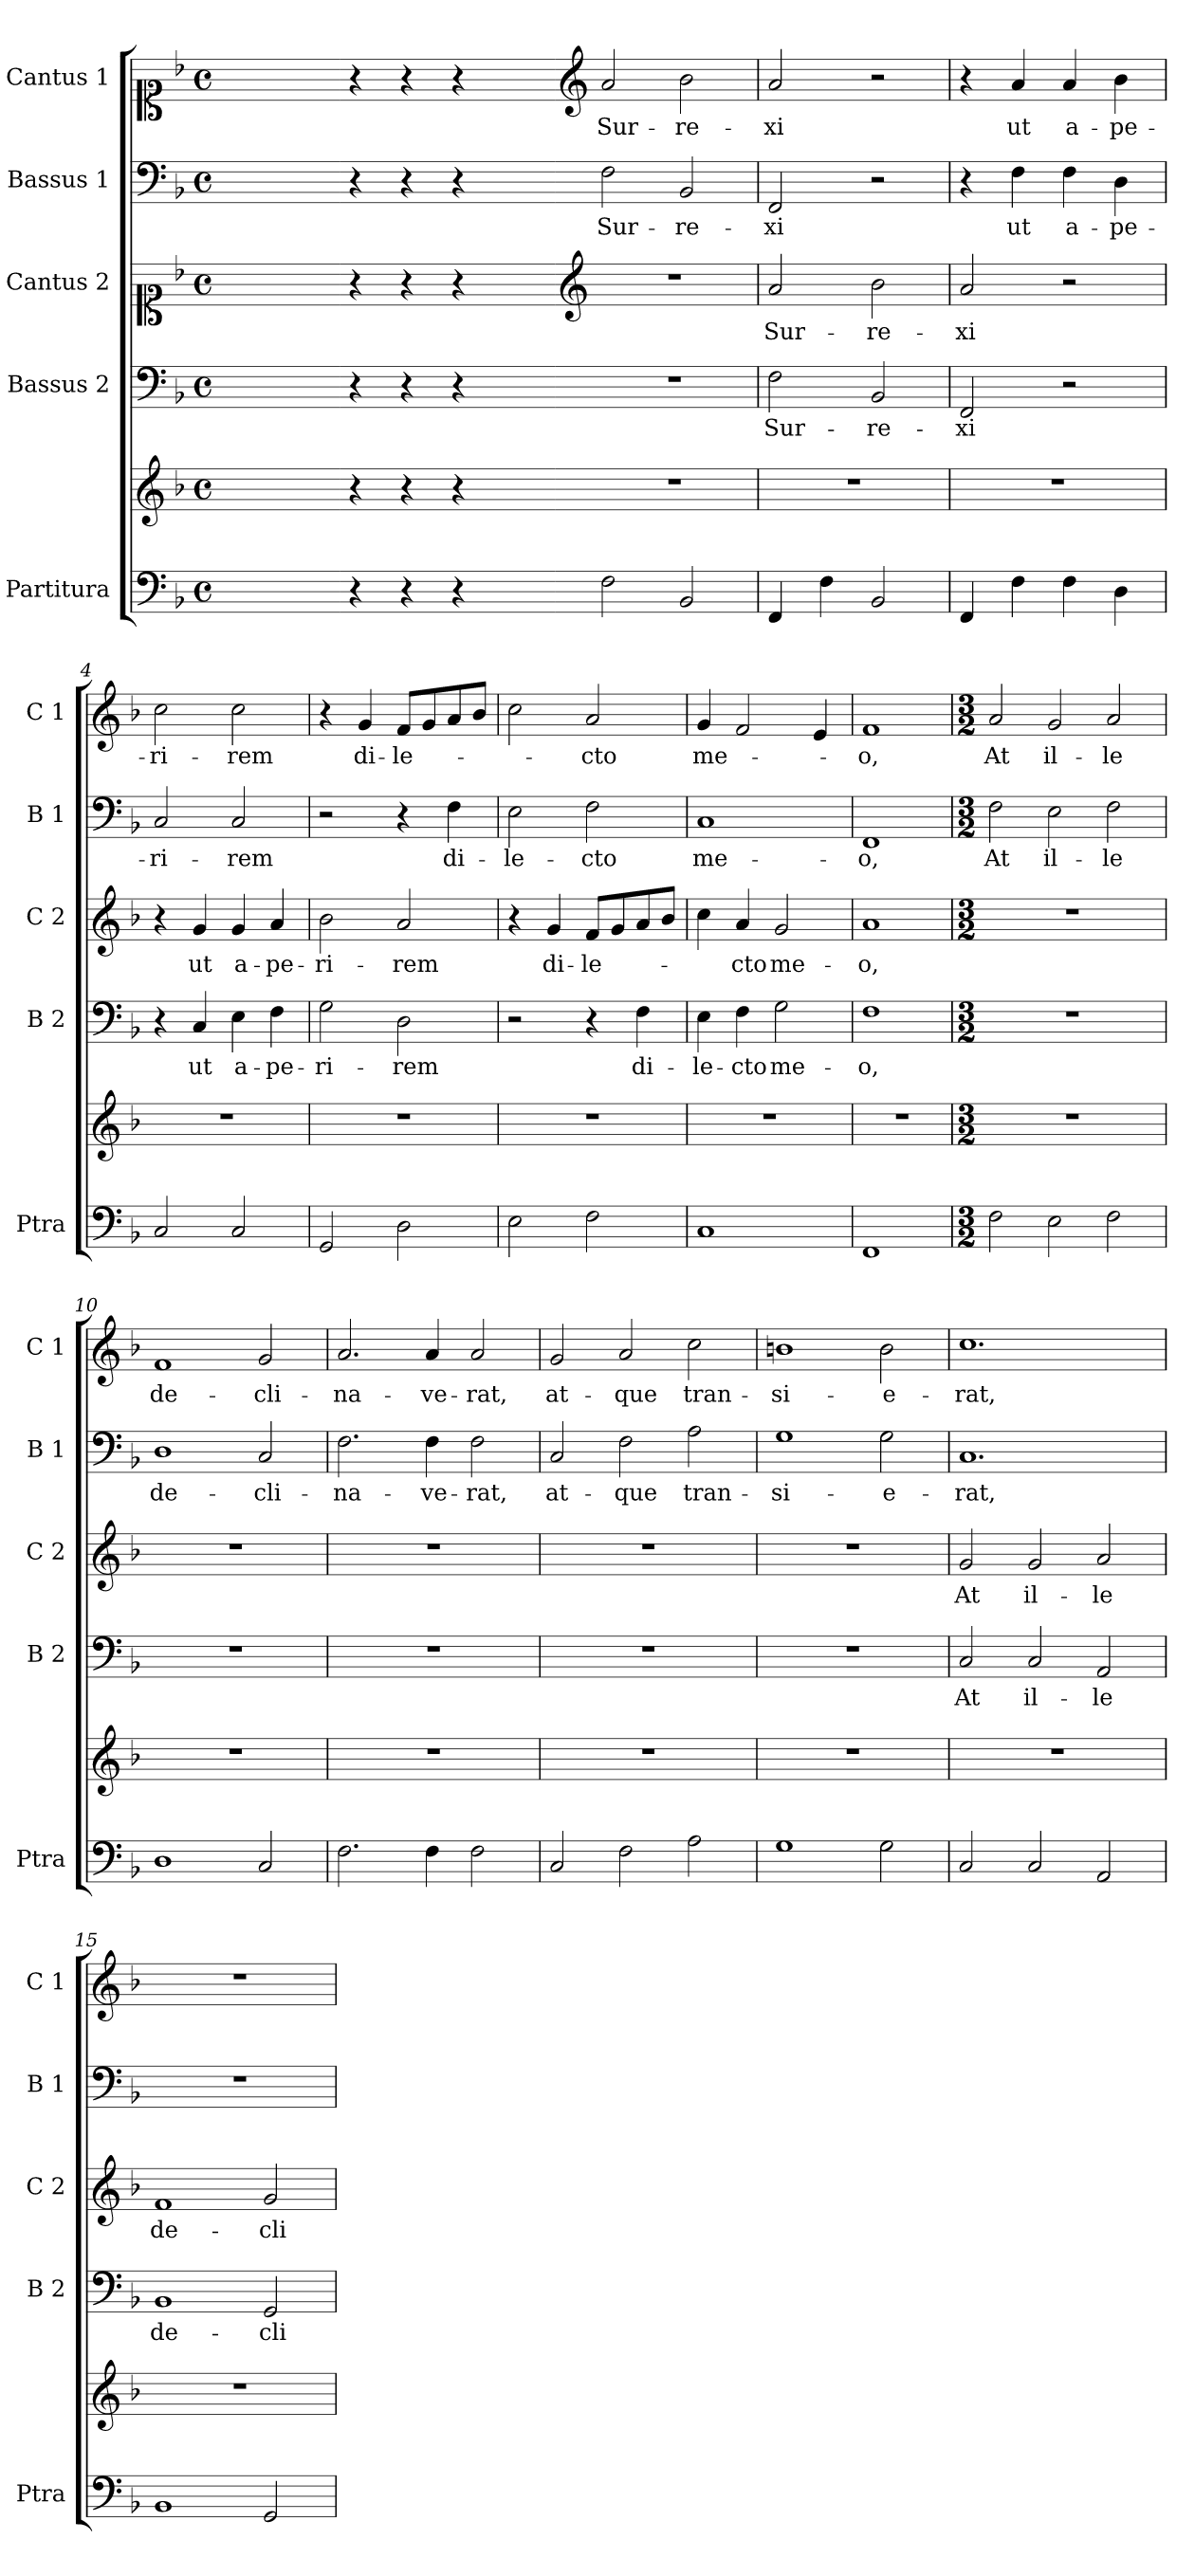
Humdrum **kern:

**kern	**kern	**kern	**text	**kern	**text	**kern	**text	**kern	**text
*part5	*part5	*part4	*part4	*part3	*part3	*part2	*part2	*part1	*part1
*staff6	*staff5	*staff4	*staff4	*staff3	*staff3	*staff2	*staff2	*staff1	*staff1
*I"Partitura	*	*I"Bassus 2	*	*I"Cantus 2	*	*I"Bassus 1	*	*I"Cantus 1	*
*I'Ptra	*	*I'B 2	*	*I'C 2	*	*I'B 1	*	*I'C 1	*
*clefF4	*clefG2	*clefF4	*	*clefC1	*	*clefF4	*	*clefC1	*
*k[b-]	*k[b-]	*k[b-]	*	*k[b-]	*	*k[b-]	*	*k[b-]	*
*F:	*F:	*F:	*	*F:	*	*F:	*	*F:	*
*M4/4	*M4/4	*M4/4	*	*M4/4	*	*M4/4	*	*M4/4	*
*met(c)	*met(c)	*met(c)	*	*met(c)	*	*met(c)	*	*met(c)	*
=	=	=	=	=	=	=	=	=	=
1ryy	1ryy	1ryy	.	1ryy	.	1ryy	.	1ryy	.
=1X-	=1X-	=1X-	=1X-	=1X-	=1X-	=1X-	=1X-	=1X-	=1X-
4r	4r	4r	.	4r	.	4r	.	4r	.
4r	4r	4r	.	4r	.	4r	.	4r	.
4r	4r	4r	.	4r	.	4r	.	4r	.
4ryy	4ryy	4ryy	.	4ryy	.	4ryy	.	4ryy	.
=1-	=1-	=1-	=1-	=1-	=1-	=1-	=1-	=1-	=1-
*	*	*	*	*clefG2	*	*	*	*clefG2	*
!	!	!	!	!	!	!	!LO:LY:b	!	!LO:LY:b
2F\	1r	1r	.	1r	.	2F\	Sur-	2a/	Sur-
!	!	!	!	!	!	!	!LO:LY:b	!	!LO:LY:b
2BB-/	.	.	.	.	.	2BB-/	-re-	2b-\	-re-
=2	=2	=2	=2	=2	=2	=2	=2	=2	=2
!	!	!	!LO:LY:b	!	!LO:LY:b	!	!LO:LY:b	!	!LO:LY:b
4FF/	1r	2F\	Sur-	2a/	Sur-	2FF/	-xi	2a/	-xi
4F\	.	.	.	.	.	.	.	.	.
!	!	!	!LO:LY:b	!	!LO:LY:b	!	!	!	!
2BB-/	.	2BB-/	-re-	2b-\	-re-	2r	.	2r	.
=3	=3	=3	=3	=3	=3	=3	=3	=3	=3
!	!	!	!LO:LY:b	!	!LO:LY:b	!	!	!	!
4FF/	1r	2FF/	-xi	2a/	-xi	4r	.	4r	.
!	!	!	!	!	!	!	!LO:LY:b	!	!LO:LY:b
4F\	.	.	.	.	.	4F\	ut	4a/	ut
!	!	!	!	!	!	!	!LO:LY:b	!	!LO:LY:b
4F\	.	2r	.	2r	.	4F\	a-	4a/	a-
!	!	!	!	!	!	!	!LO:LY:b	!	!LO:LY:b
4D\	.	.	.	.	.	4D\	-pe-	4b-\	-pe-
=4	=4	=4	=4	=4	=4	=4	=4	=4	=4
!	!	!	!	!	!	!	!LO:LY:b	!	!LO:LY:b
2C/	1r	4r	.	4r	.	2C/	-ri-	2cc\	-ri-
!	!	!	!LO:LY:b	!	!LO:LY:b	!	!	!	!
.	.	4C/	ut	4g/	ut	.	.	.	.
!	!	!	!LO:LY:b	!	!LO:LY:b	!	!LO:LY:b	!	!LO:LY:b
2C/	.	4E\	a-	4g/	a-	2C/	-rem	2cc\	-rem
!	!	!	!LO:LY:b	!	!LO:LY:b	!	!	!	!
.	.	4F\	-pe-	4a/	-pe-	.	.	.	.
=5	=5	=5	=5	=5	=5	=5	=5	=5	=5
!	!	!	!LO:LY:b	!	!LO:LY:b	!	!	!	!
2GG/	1r	2G\	-ri-	2b-\	-ri-	2r	.	4r	.
!	!	!	!	!	!	!	!	!	!LO:LY:b
.	.	.	.	.	.	.	.	4g/	di-
!	!	!	!LO:LY:b	!	!LO:LY:b	!	!	!	!LO:LY:b
2D\	.	2D\	-rem	2a/	-rem	4r	.	8f/L	-le-
.	.	.	.	.	.	.	.	8g/	.
!	!	!	!	!	!	!	!LO:LY:b	!	!
.	.	.	.	.	.	4F\	di-	8a/	.
.	.	.	.	.	.	.	.	8b-/J	.
=6	=6	=6	=6	=6	=6	=6	=6	=6	=6
!	!	!	!	!	!	!	!LO:LY:b	!	!
2E\	1r	2r	.	4r	.	2E\	-le-	2cc\	.
!	!	!	!	!	!LO:LY:b	!	!	!	!
.	.	.	.	4g/	di-	.	.	.	.
!	!	!	!	!	!LO:LY:b	!	!LO:LY:b	!	!LO:LY:b
2F\	.	4r	.	8f/L	-le-	2F\	-cto	2a/	-cto
.	.	.	.	8g/	.	.	.	.	.
!	!	!	!LO:LY:b	!	!	!	!	!	!
.	.	4F\	di-	8a/	.	.	.	.	.
.	.	.	.	8b-/J	.	.	.	.	.
=7	=7	=7	=7	=7	=7	=7	=7	=7	=7
!	!	!	!LO:LY:b	!	!	!	!LO:LY:b	!	!LO:LY:b
1C	1r	4E\	-le-	4cc\	.	1C	me-	4g/	me-
!	!	!	!LO:LY:b	!	!LO:LY:b	!	!	!	!
.	.	4F\	-cto	4a/	-cto	.	.	2f/	.
!	!	!	!LO:LY:b	!	!LO:LY:b	!	!	!	!
.	.	2G\	me-	2g/	me-	.	.	.	.
.	.	.	.	.	.	.	.	4e/	.
=8	=8	=8	=8	=8	=8	=8	=8	=8	=8
!	!	!	!LO:LY:b	!	!LO:LY:b	!	!LO:LY:b	!	!LO:LY:b
1FF	1r	1F	-o,	1a	-o,	1FF	-o,	1f	-o,
!!LO:LB:g=z
=9	=9	=9	=9	=9	=9	=9	=9	=9	=9
*M3/2	*M3/2	*M3/2	*	*M3/2	*	*M3/2	*	*M3/2	*
!	!	!	!	!	!	!	!LO:LY:b	!	!LO:LY:b
2F\	1.r	1.r	.	1.r	.	2F\	At	2a/	At
!	!	!	!	!	!	!	!LO:LY:b	!	!LO:LY:b
2E\	.	.	.	.	.	2E\	il-	2g/	il-
!	!	!	!	!	!	!	!LO:LY:b	!	!LO:LY:b
2F\	.	.	.	.	.	2F\	-le	2a/	-le
=10	=10	=10	=10	=10	=10	=10	=10	=10	=10
!	!	!	!	!	!	!	!LO:LY:b	!	!LO:LY:b
1D	1.r	1.r	.	1.r	.	1D	de-	1f	de-
!	!	!	!	!	!	!	!LO:LY:b	!	!LO:LY:b
2C/	.	.	.	.	.	2C/	-cli-	2g/	-cli-
=11	=11	=11	=11	=11	=11	=11	=11	=11	=11
!	!	!	!	!	!	!	!LO:LY:b	!	!LO:LY:b
2.F\	1.r	1.r	.	1.r	.	2.F\	-na-	2.a/	-na-
!	!	!	!	!	!	!	!LO:LY:b	!	!LO:LY:b
4F\	.	.	.	.	.	4F\	-ve-	4a/	-ve-
!	!	!	!	!	!	!	!LO:LY:b	!	!LO:LY:b
2F\	.	.	.	.	.	2F\	-rat,	2a/	-rat,
=12	=12	=12	=12	=12	=12	=12	=12	=12	=12
!	!	!	!	!	!	!	!LO:LY:b	!	!LO:LY:b
2C/	1.r	1.r	.	1.r	.	2C/	at-	2g/	at-
!	!	!	!	!	!	!	!LO:LY:b	!	!LO:LY:b
2F\	.	.	.	.	.	2F\	-que	2a/	-que
!	!	!	!	!	!	!	!LO:LY:b	!	!LO:LY:b
2A\	.	.	.	.	.	2A\	tran-	2cc\	tran-
=13	=13	=13	=13	=13	=13	=13	=13	=13	=13
!	!	!	!	!	!	!	!LO:LY:b	!	!LO:LY:b
1G	1.r	1.r	.	1.r	.	1G	-si-	1bn	-si-
!	!	!	!	!	!	!	!LO:LY:b	!	!LO:LY:b
2G\	.	.	.	.	.	2G\	-e-	2b\	-e-
=14	=14	=14	=14	=14	=14	=14	=14	=14	=14
!	!	!	!LO:LY:b	!	!LO:LY:b	!	!LO:LY:b	!	!LO:LY:b
2C/	1.r	2C/	At	2g/	At	1.C	-rat,	1.cc	-rat,
!	!	!	!LO:LY:b	!	!LO:LY:b	!	!	!	!
2C/	.	2C/	il-	2g/	il-	.	.	.	.
!	!	!	!LO:LY:b	!	!LO:LY:b	!	!	!	!
2AA/	.	2AA/	-le	2a/	-le	.	.	.	.
=15	=15	=15	=15	=15	=15	=15	=15	=15	=15
!	!	!	!LO:LY:b	!	!LO:LY:b	!	!	!	!
1BB-	1.r	1BB-	de-	1f	de-	1.r	.	1.r	.
!	!	!	!LO:LY:b	!	!LO:LY:b	!	!	!	!
2GG/	.	2GG/	-cli-	2g/	-cli-	.	.	.	.
=	=	=	=	=	=	=	=	=	=
*-	*-	*-	*-	*-	*-	*-	*-	*-	*-
